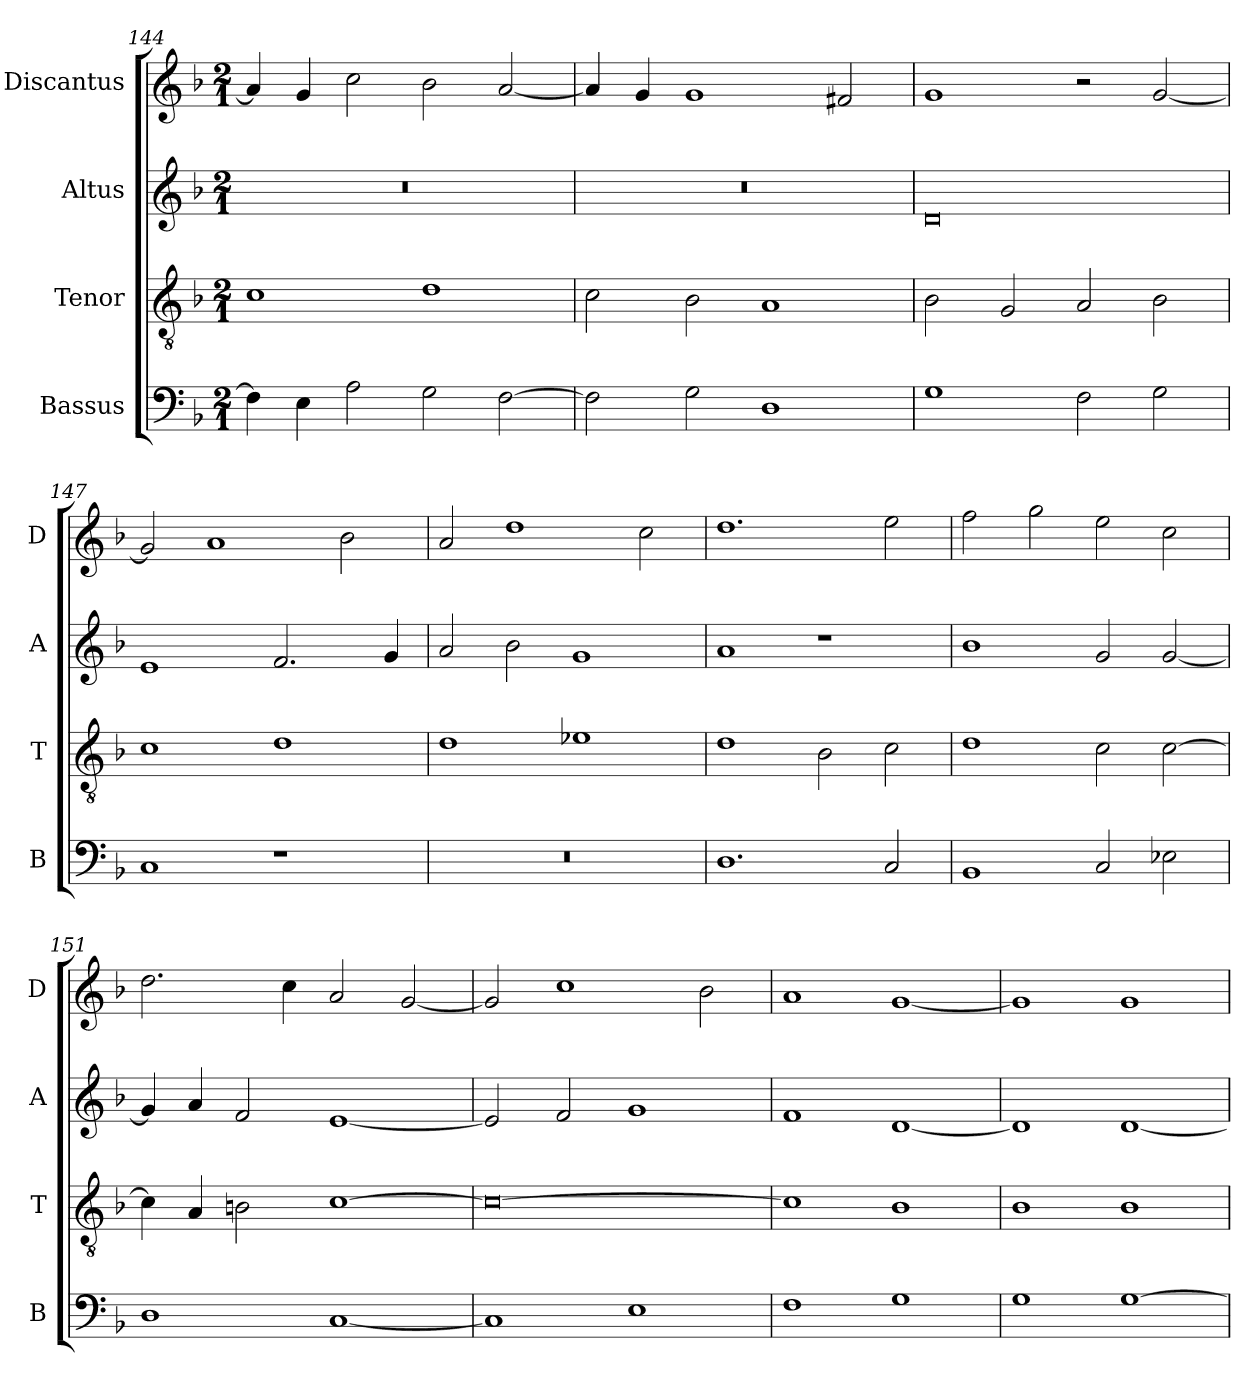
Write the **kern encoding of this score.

**kern	**kern	**kern	**kern
*part4	*part3	*part2	*part1
*staff4	*staff3	*staff2	*staff1
*I"Bassus	*I"Tenor	*I"Altus	*I"Discantus
*I'B	*I'T	*I'A	*I'D
*clefF4	*clefGv2	*clefG2	*clefG2
*k[b-]	*k[b-]	*k[b-]	*k[b-]
*M2/1	*M2/1	*M2/1	*M2/1
=144	=144	=144	=144
4F\]	1c	0r	4a/]
4E\	.	.	4g/
2A\	.	.	2cc\
2G\	1d	.	2b-\
[2F\	.	.	[2a/
=145	=145	=145	=145
2F\]	2c\	0r	4a/]
.	.	.	4g/
2G\	2B-\	.	1g
1D	1A	.	.
.	.	.	2f#X/
=146	=146	=146	=146
1G	2B-\	0d	1g
.	2G/	.	.
2F\	2A/	.	2r
2G\	2B-\	.	[2g/
=147	=147	=147	=147
1C	1c	1e	2g/]
.	.	.	1a
1r	1d	2.f/	.
.	.	.	2b-\
.	.	4g/	.
=148	=148	=148	=148
0r	1d	2a/	2a/
.	.	2b-\	1dd
.	1e-X	1g	.
.	.	.	2cc\
=149	=149	=149	=149
1.D	1d	1a	1.dd
.	2B-\	1r	.
2C/	2c\	.	2ee\
=150	=150	=150	=150
1BB-	1d	1b-	2ff\
.	.	.	2gg\
2C/	2c\	2g/	2ee\
2E-X\	[2c\	[2g/	2cc\
=151	=151	=151	=151
1D	4c\]	4g/]	2.dd\
.	4A/	4a/	.
.	2Bn\	2f/	.
.	.	.	4cc\
[1C	[1c	[1e	2a/
.	.	.	[2g/
=152	=152	=152	=152
1C]	0c_	2e/]	2g/]
.	.	2f/	1cc
1E	.	1g	.
.	.	.	2b-\
=153	=153	=153	=153
1F	1c]	1f	1a
1G	1B-	[1d	[1g
=154	=154	=154	=154
1G	1B-	1d]	1g]
[1G	1B-	[1d	1g
=	=	=	=
*-	*-	*-	*-
